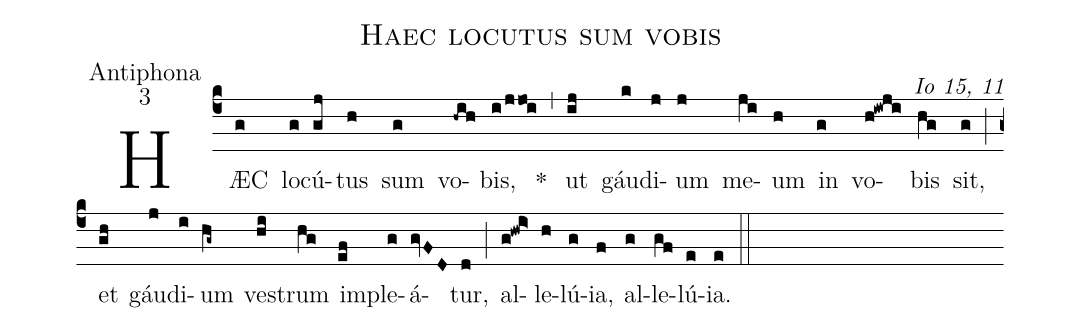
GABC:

name:Haec locutus sum vobis;
office-part:Antiphona;
mode:3;
commentary:Io 15, 11;
%%
(c4) HÆC(g) lo(g)cú(gj)tus(h) sum(g) vo(-hih)bis,(i/jjoi) *(,) ut(ij) gáu(k)di(j)um(j) me(ji)um(h) in(g) vo(h!iwji)bis(hg) sit,(g) (;) et(gh) gáu(j)di(i)um(hg~) ves(hi)trum(hg) im(ef)ple(g)á(gvFD)tur,(d) (;) al(g!hwi>)le(h)lú(g)ia,(f) al(g)le(gf)lú(e)ia.(e) (::)
